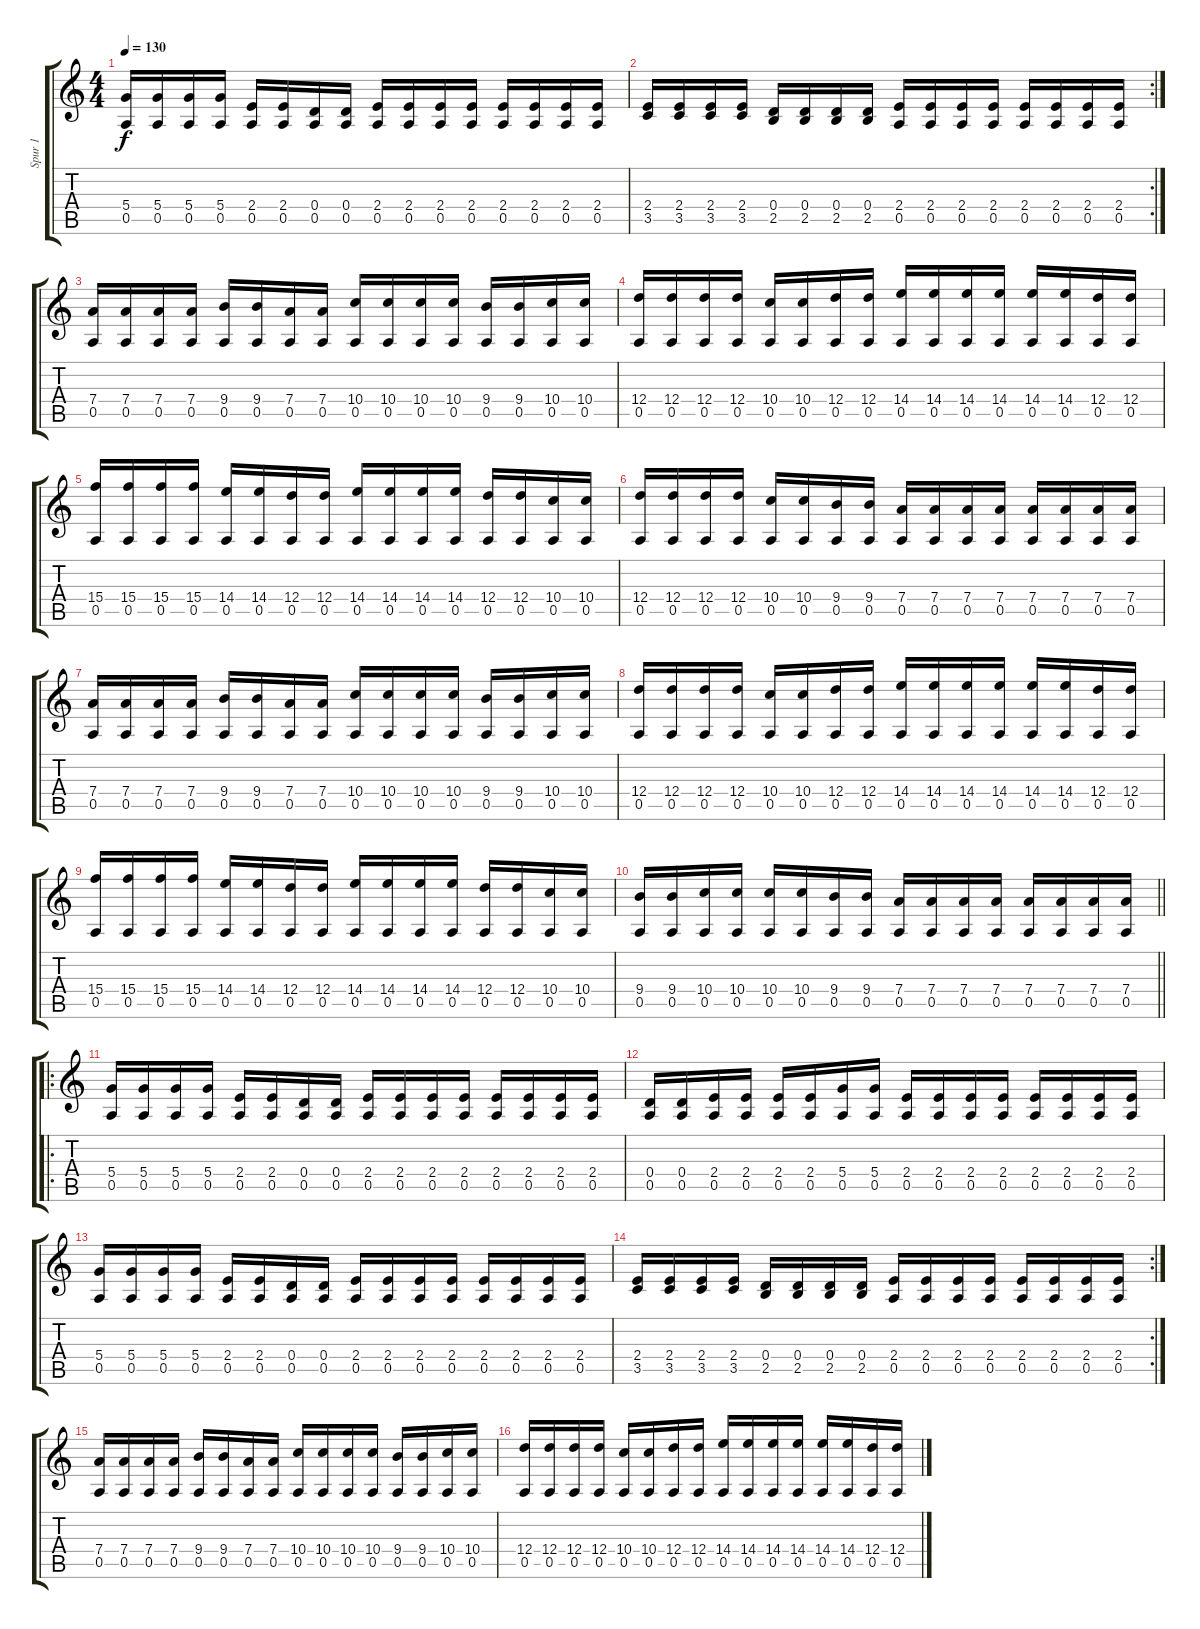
\track ("Spur 1" "Spur 1") {instrument distortionguitar}
\staff {score tabs}
\tuning (E4 B3 G3 D3 A2 E2) {hide}
\ts (4 4)
\tempo 130
\clef g2
\ks c
(5.4 0.5).16{dy f} (5.4 0.5).16 (5.4 0.5).16 (5.4 0.5).16 (2.4 0.5).16 (2.4 0.5).16 (0.4 0.5).16 (0.4 0.5).16 (2.4 0.5).16 (2.4 0.5).16 (2.4 0.5).16 (2.4 0.5).16 (2.4 0.5).16 (2.4 0.5).16 (2.4 0.5).16 (2.4 0.5).16 |
\rc 2
(2.4 3.5).16 (2.4 3.5).16 (2.4 3.5).16 (2.4 3.5).16 (0.4 2.5).16 (0.4 2.5).16 (0.4 2.5).16 (0.4 2.5).16 (2.4 0.5).16 (2.4 0.5).16 (2.4 0.5).16 (2.4 0.5).16 (2.4 0.5).16 (2.4 0.5).16 (2.4 0.5).16 (2.4 0.5).16 |
(7.4 0.5).16 (7.4 0.5).16 (7.4 0.5).16 (7.4 0.5).16 (9.4 0.5).16 (9.4 0.5).16 (7.4 0.5).16 (7.4 0.5).16 (10.4 0.5).16 (10.4 0.5).16 (10.4 0.5).16 (10.4 0.5).16 (9.4 0.5).16 (9.4 0.5).16 (10.4 0.5).16 (10.4 0.5).16 |
(12.4 0.5).16 (12.4 0.5).16 (12.4 0.5).16 (12.4 0.5).16 (10.4 0.5).16 (10.4 0.5).16 (12.4 0.5).16 (12.4 0.5).16 (14.4 0.5).16 (14.4 0.5).16 (14.4 0.5).16 (14.4 0.5).16 (14.4 0.5).16 (14.4 0.5).16 (12.4 0.5).16 (12.4 0.5).16 |
(15.4 0.5).16 (15.4 0.5).16 (15.4 0.5).16 (15.4 0.5).16 (14.4 0.5).16 (14.4 0.5).16 (12.4 0.5).16 (12.4 0.5).16 (14.4 0.5).16 (14.4 0.5).16 (14.4 0.5).16 (14.4 0.5).16 (12.4 0.5).16 (12.4 0.5).16 (10.4 0.5).16 (10.4 0.5).16 |
(12.4 0.5).16 (12.4 0.5).16 (12.4 0.5).16 (12.4 0.5).16 (10.4 0.5).16 (10.4 0.5).16 (9.4 0.5).16 (9.4 0.5).16 (7.4 0.5).16 (7.4 0.5).16 (7.4 0.5).16 (7.4 0.5).16 (7.4 0.5).16 (7.4 0.5).16 (7.4 0.5).16 (7.4 0.5).16 |
(7.4 0.5).16 (7.4 0.5).16 (7.4 0.5).16 (7.4 0.5).16 (9.4 0.5).16 (9.4 0.5).16 (7.4 0.5).16 (7.4 0.5).16 (10.4 0.5).16 (10.4 0.5).16 (10.4 0.5).16 (10.4 0.5).16 (9.4 0.5).16 (9.4 0.5).16 (10.4 0.5).16 (10.4 0.5).16 |
(12.4 0.5).16 (12.4 0.5).16 (12.4 0.5).16 (12.4 0.5).16 (10.4 0.5).16 (10.4 0.5).16 (12.4 0.5).16 (12.4 0.5).16 (14.4 0.5).16 (14.4 0.5).16 (14.4 0.5).16 (14.4 0.5).16 (14.4 0.5).16 (14.4 0.5).16 (12.4 0.5).16 (12.4 0.5).16 |
(15.4 0.5).16 (15.4 0.5).16 (15.4 0.5).16 (15.4 0.5).16 (14.4 0.5).16 (14.4 0.5).16 (12.4 0.5).16 (12.4 0.5).16 (14.4 0.5).16 (14.4 0.5).16 (14.4 0.5).16 (14.4 0.5).16 (12.4 0.5).16 (12.4 0.5).16 (10.4 0.5).16 (10.4 0.5).16 |
\barLineRight lightlight
(9.4 0.5).16 (9.4 0.5).16 (10.4 0.5).16 (10.4 0.5).16 (10.4 0.5).16 (10.4 0.5).16 (9.4 0.5).16 (9.4 0.5).16 (7.4 0.5).16 (7.4 0.5).16 (7.4 0.5).16 (7.4 0.5).16 (7.4 0.5).16 (7.4 0.5).16 (7.4 0.5).16 (7.4 0.5).16 |
\ro
(5.4 0.5).16 (5.4 0.5).16 (5.4 0.5).16 (5.4 0.5).16 (2.4 0.5).16 (2.4 0.5).16 (0.4 0.5).16 (0.4 0.5).16 (2.4 0.5).16 (2.4 0.5).16 (2.4 0.5).16 (2.4 0.5).16 (2.4 0.5).16 (2.4 0.5).16 (2.4 0.5).16 (2.4 0.5).16 |
(0.4 0.5).16 (0.4 0.5).16 (2.4 0.5).16 (2.4 0.5).16 (2.4 0.5).16 (2.4 0.5).16 (5.4 0.5).16 (5.4 0.5).16 (2.4 0.5).16 (2.4 0.5).16 (2.4 0.5).16 (2.4 0.5).16 (2.4 0.5).16 (2.4 0.5).16 (2.4 0.5).16 (2.4 0.5).16 |
(5.4 0.5).16 (5.4 0.5).16 (5.4 0.5).16 (5.4 0.5).16 (2.4 0.5).16 (2.4 0.5).16 (0.4 0.5).16 (0.4 0.5).16 (2.4 0.5).16 (2.4 0.5).16 (2.4 0.5).16 (2.4 0.5).16 (2.4 0.5).16 (2.4 0.5).16 (2.4 0.5).16 (2.4 0.5).16 |
\rc 2
(2.4 3.5).16 (2.4 3.5).16 (2.4 3.5).16 (2.4 3.5).16 (0.4 2.5).16 (0.4 2.5).16 (0.4 2.5).16 (0.4 2.5).16 (2.4 0.5).16 (2.4 0.5).16 (2.4 0.5).16 (2.4 0.5).16 (2.4 0.5).16 (2.4 0.5).16 (2.4 0.5).16 (2.4 0.5).16 |
(7.4 0.5).16 (7.4 0.5).16 (7.4 0.5).16 (7.4 0.5).16 (9.4 0.5).16 (9.4 0.5).16 (7.4 0.5).16 (7.4 0.5).16 (10.4 0.5).16 (10.4 0.5).16 (10.4 0.5).16 (10.4 0.5).16 (9.4 0.5).16 (9.4 0.5).16 (10.4 0.5).16 (10.4 0.5).16 |
(12.4 0.5).16 (12.4 0.5).16 (12.4 0.5).16 (12.4 0.5).16 (10.4 0.5).16 (10.4 0.5).16 (12.4 0.5).16 (12.4 0.5).16 (14.4 0.5).16 (14.4 0.5).16 (14.4 0.5).16 (14.4 0.5).16 (14.4 0.5).16 (14.4 0.5).16 (12.4 0.5).16 (12.4 0.5).16
